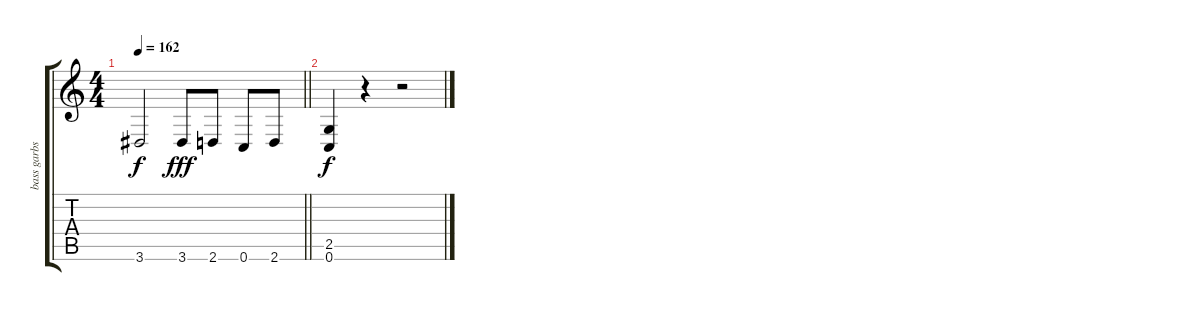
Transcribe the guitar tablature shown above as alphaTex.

\track ("bass garbs" "bass garbs") {instrument slapbass1}
\staff {score tabs}
\tuning (C4 G3 Eb3 Bb2 F2 C2) {hide}
\ts (4 4)
\tempo 162
\clef g2
\barLineRight lightlight
\ks c
3.6{t}.2{dy f} 3.6.8{dy fff} 2.6.8 0.6.8 2.6.8 |
(2.5 0.6).4{dy f} r.4 r.2
